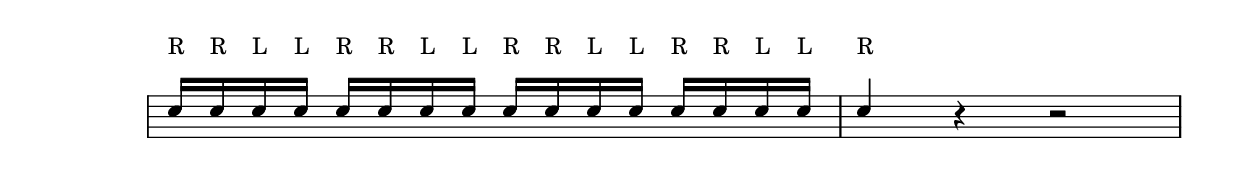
\version "2.22.1"

rudiment = \drummode {
  sn16^"R" sn16^"R" sn16^"L" sn16^"L" sn16^"R" sn16^"R" sn16^"L" sn16^"L" sn16^"R" sn16^"R" sn16^"L" sn16^"L" sn16^"R" sn16^"R" sn16^"L" sn16^"L" sn4^"R" r4 r2
}

\score {
  <<
    \new DrumStaff <<
      \new DrumVoice {
        \override Score.SystemStartBar.collapse-height = #-inf.0
        \omit Staff.TimeSignature
        \omit Staff.Clef
        \override TextScript.Y-offset = 6
        \stemUp
        \rudiment
      }
    >>
  >>

  \layout {
    ragged-last = ##f
  }
}